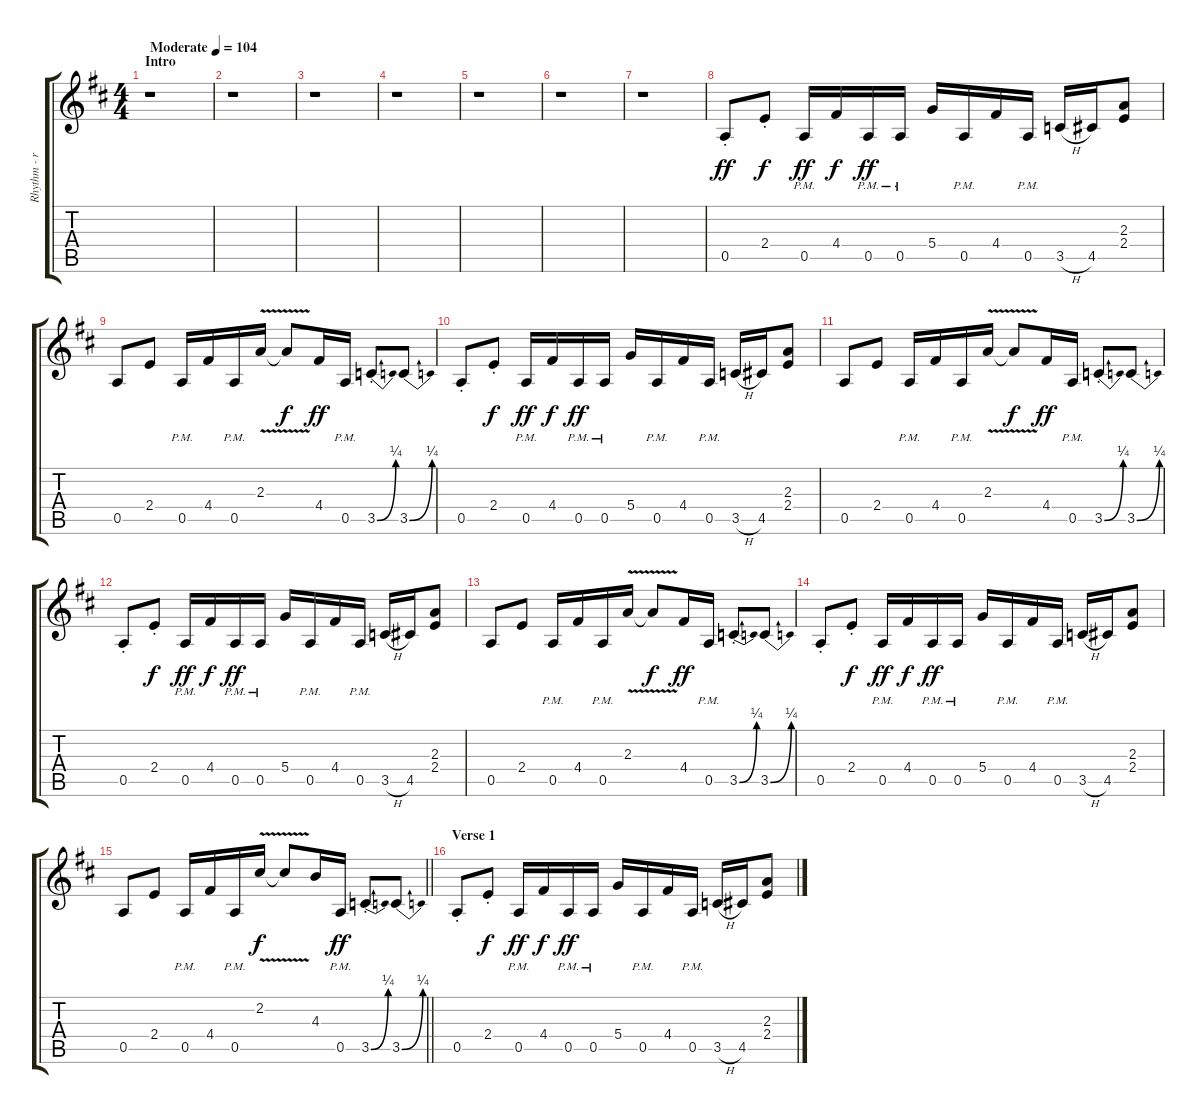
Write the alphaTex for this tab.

\track ("Rhythm - right" "Rhythm - r") {instrument overdrivenguitar}
\staff {score tabs}
\tuning (E4 B3 G3 D3 A2 E2) {hide}
\ts (4 4)
\section ("" "Intro")
\tempo (104 "Moderate")
\clef g2
\ks bminor
r.1{dy ff instrument overdrivenguitar} |
r.1 |
r.1 |
r.1 |
r.1 |
r.1 |
r.1 |
0.5{st}.8 2.4{st}.8{dy f} 0.5{pm}.16{dy ff} 4.4.16{dy f} 0.5{pm}.16{dy ff} 0.5{pm}.16 5.4.16 0.5{pm}.16 4.4.16 0.5{pm}.16 3.5{h}.16 4.5.16 (2.3 2.4).8 |
0.5.8 2.4.8 0.5{pm}.16 4.4.16 0.5{pm}.16 2.3{v}.16 2.3{t}.8{dy f} 4.4.16{dy ff} 0.5{pm}.16 3.5{be (bend 0 0 60 1) st}.8 3.5{be (bend 0 0 60 1)}.8 |
0.5{st}.8 2.4{st}.8{dy f} 0.5{pm}.16{dy ff} 4.4.16{dy f} 0.5{pm}.16{dy ff} 0.5{pm}.16 5.4.16 0.5{pm}.16 4.4.16 0.5{pm}.16 3.5{h}.16 4.5.16 (2.3 2.4).8 |
0.5.8 2.4.8 0.5{pm}.16 4.4.16 0.5{pm}.16 2.3{v}.16 2.3{t}.8{dy f} 4.4.16{dy ff} 0.5{pm}.16 3.5{be (bend 0 0 60 1) st}.8 3.5{be (bend 0 0 60 1)}.8 |
0.5{st}.8 2.4{st}.8{dy f} 0.5{pm}.16{dy ff} 4.4.16{dy f} 0.5{pm}.16{dy ff} 0.5{pm}.16 5.4.16 0.5{pm}.16 4.4.16 0.5{pm}.16 3.5{h}.16 4.5.16 (2.3 2.4).8 |
0.5.8 2.4.8 0.5{pm}.16 4.4.16 0.5{pm}.16 2.3{v}.16 2.3{t}.8{dy f} 4.4.16{dy ff} 0.5{pm}.16 3.5{be (bend 0 0 60 1) st}.8 3.5{be (bend 0 0 60 1)}.8 |
0.5{st}.8 2.4{st}.8{dy f} 0.5{pm}.16{dy ff} 4.4.16{dy f} 0.5{pm}.16{dy ff} 0.5{pm}.16 5.4.16 0.5{pm}.16 4.4.16 0.5{pm}.16 3.5{h}.16 4.5.16 (2.3 2.4).8 |
\barLineRight lightlight
0.5.8 2.4.8 0.5{pm}.16 4.4.16 0.5{pm}.16 2.2{v}.16{dy f} 2.2{t}.8 4.3.16 0.5{pm}.16{dy ff} 3.5{be (bend 0 0 60 1) st}.8 3.5{be (bend 0 0 60 1)}.8 |
\section ("" "Verse 1")
0.5{st}.8 2.4{st}.8{dy f} 0.5{pm}.16{dy ff} 4.4.16{dy f} 0.5{pm}.16{dy ff} 0.5{pm}.16 5.4.16 0.5{pm}.16 4.4.16 0.5{pm}.16 3.5{h}.16 4.5.16 (2.3 2.4).8
